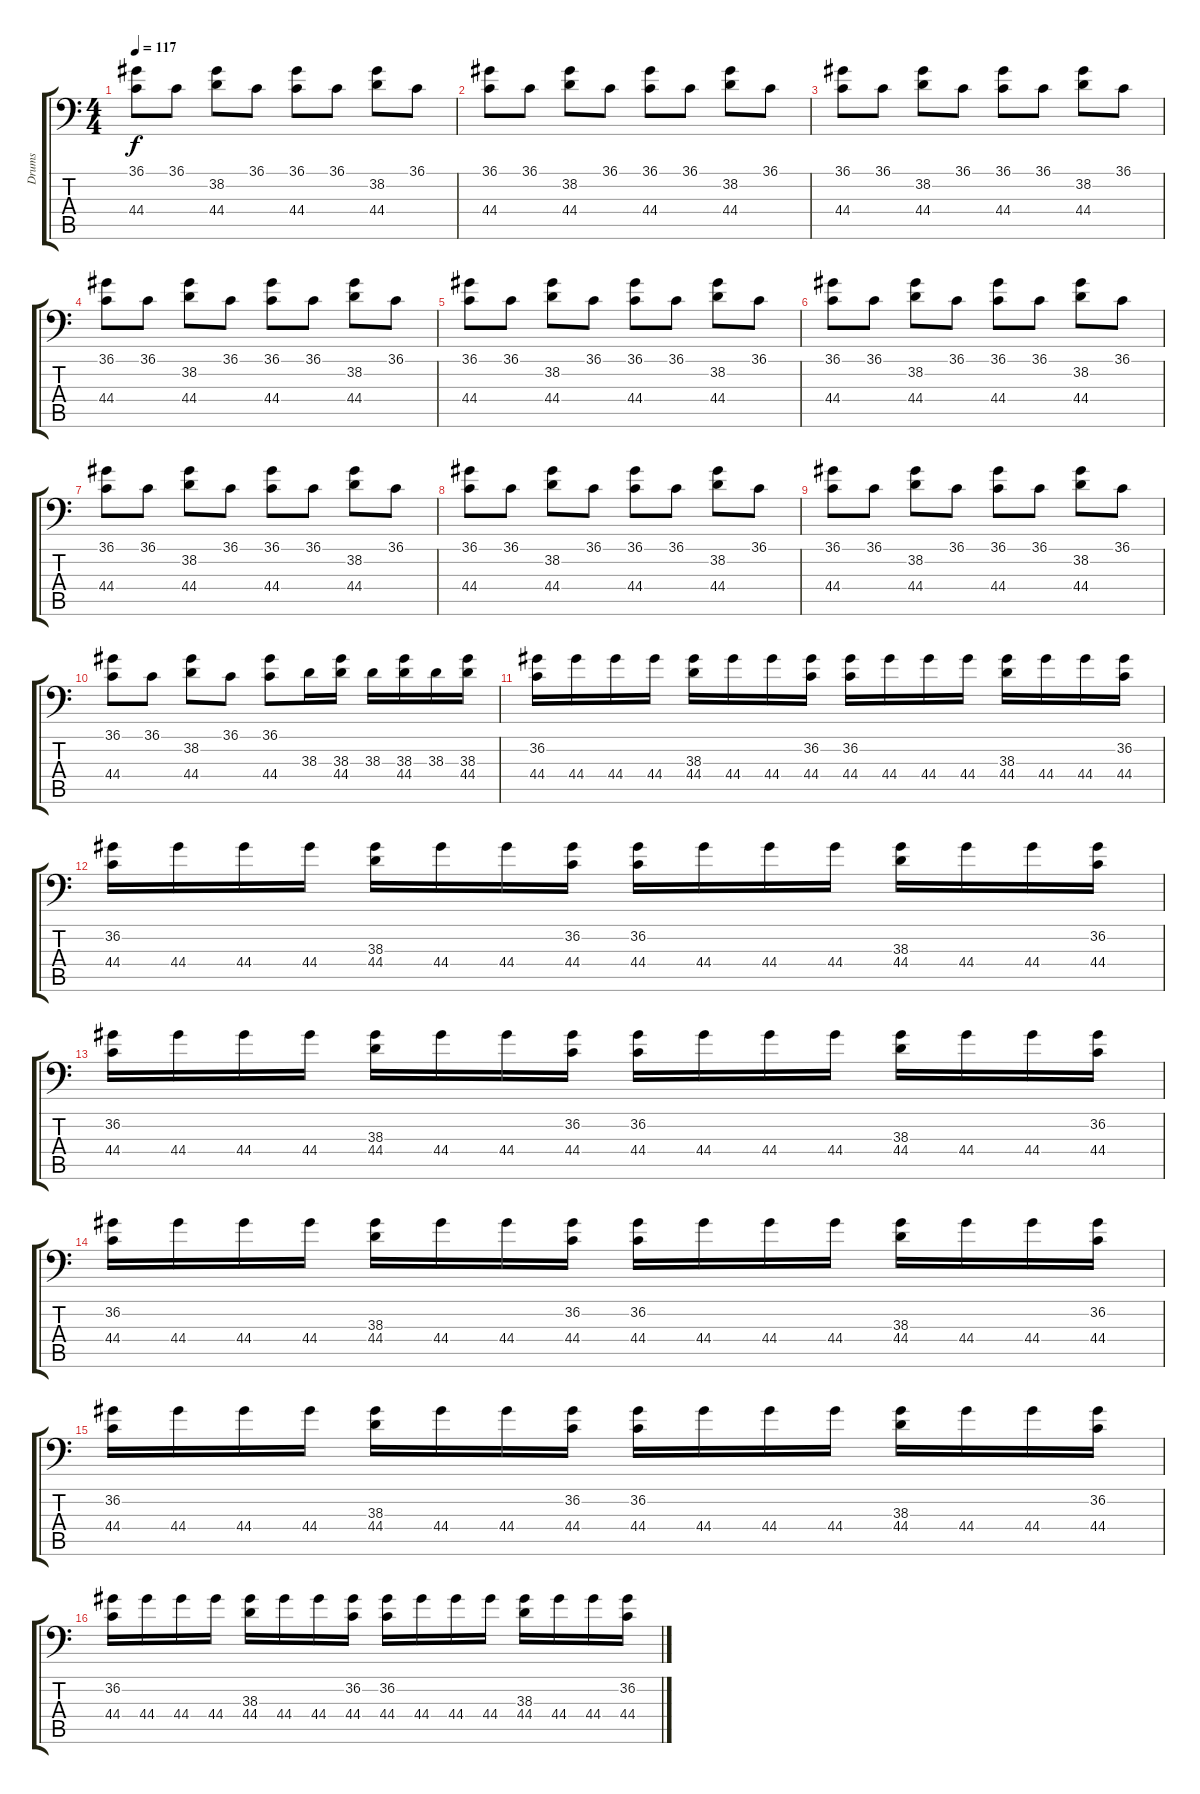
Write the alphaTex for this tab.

\track ("Drums" "Drums") {instrument acousticgrandpiano}
\staff {score tabs}
\tuning (C-1 C-1 C-1 C-1 C-1 C-1) {hide}
\ts (4 4)
\tempo 117
\clef f4
\ks c
(36.1 44.4).8{dy f} 36.1.8 (38.2 44.4).8 36.1.8 (36.1 44.4).8 36.1.8 (38.2 44.4).8 36.1.8 |
(36.1 44.4).8 36.1.8 (38.2 44.4).8 36.1.8 (36.1 44.4).8 36.1.8 (38.2 44.4).8 36.1.8 |
(36.1 44.4).8 36.1.8 (38.2 44.4).8 36.1.8 (36.1 44.4).8 36.1.8 (38.2 44.4).8 36.1.8 |
(36.1 44.4).8 36.1.8 (38.2 44.4).8 36.1.8 (36.1 44.4).8 36.1.8 (38.2 44.4).8 36.1.8 |
(36.1 44.4).8 36.1.8 (38.2 44.4).8 36.1.8 (36.1 44.4).8 36.1.8 (38.2 44.4).8 36.1.8 |
(36.1 44.4).8 36.1.8 (38.2 44.4).8 36.1.8 (36.1 44.4).8 36.1.8 (38.2 44.4).8 36.1.8 |
(36.1 44.4).8 36.1.8 (38.2 44.4).8 36.1.8 (36.1 44.4).8 36.1.8 (38.2 44.4).8 36.1.8 |
(36.1 44.4).8 36.1.8 (38.2 44.4).8 36.1.8 (36.1 44.4).8 36.1.8 (38.2 44.4).8 36.1.8 |
(36.1 44.4).8 36.1.8 (38.2 44.4).8 36.1.8 (36.1 44.4).8 36.1.8 (38.2 44.4).8 36.1.8 |
(36.1 44.4).8 36.1.8 (38.2 44.4).8 36.1.8 (36.1 44.4).8 38.3.16 (38.3 44.4).16 38.3.16 (38.3 44.4).16 38.3.16 (38.3 44.4).16 |
(36.2 44.4).16 44.4.16 44.4.16 44.4.16 (38.3 44.4).16 44.4.16 44.4.16 (36.2 44.4).16 (36.2 44.4).16 44.4.16 44.4.16 44.4.16 (38.3 44.4).16 44.4.16 44.4.16 (36.2 44.4).16 |
(36.2 44.4).16 44.4.16 44.4.16 44.4.16 (38.3 44.4).16 44.4.16 44.4.16 (36.2 44.4).16 (36.2 44.4).16 44.4.16 44.4.16 44.4.16 (38.3 44.4).16 44.4.16 44.4.16 (36.2 44.4).16 |
(36.2 44.4).16 44.4.16 44.4.16 44.4.16 (38.3 44.4).16 44.4.16 44.4.16 (36.2 44.4).16 (36.2 44.4).16 44.4.16 44.4.16 44.4.16 (38.3 44.4).16 44.4.16 44.4.16 (36.2 44.4).16 |
(36.2 44.4).16 44.4.16 44.4.16 44.4.16 (38.3 44.4).16 44.4.16 44.4.16 (36.2 44.4).16 (36.2 44.4).16 44.4.16 44.4.16 44.4.16 (38.3 44.4).16 44.4.16 44.4.16 (36.2 44.4).16 |
(36.2 44.4).16 44.4.16 44.4.16 44.4.16 (38.3 44.4).16 44.4.16 44.4.16 (36.2 44.4).16 (36.2 44.4).16 44.4.16 44.4.16 44.4.16 (38.3 44.4).16 44.4.16 44.4.16 (36.2 44.4).16 |
(36.2 44.4).16 44.4.16 44.4.16 44.4.16 (38.3 44.4).16 44.4.16 44.4.16 (36.2 44.4).16 (36.2 44.4).16 44.4.16 44.4.16 44.4.16 (38.3 44.4).16 44.4.16 44.4.16 (36.2 44.4).16
